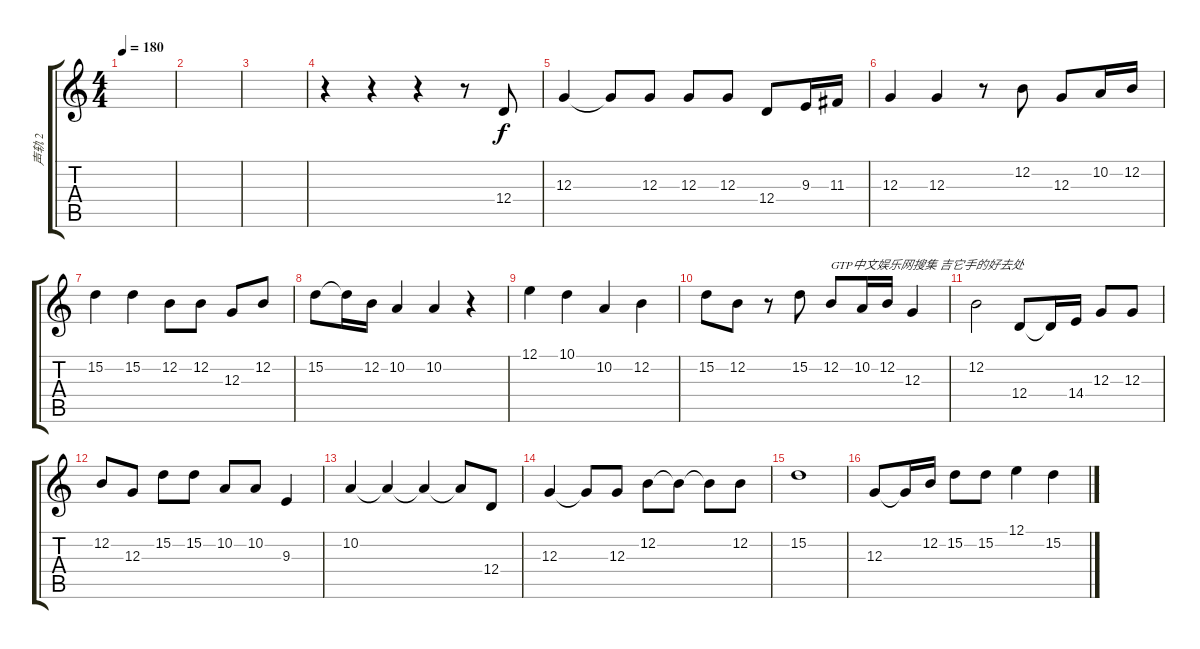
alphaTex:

\track ("声轨 2" "声轨 2") {instrument tenorsax}
\staff {score tabs}
\tuning (E4 B3 G3 D3 A2 E2) {hide}
\ts (4 4)
\tempo 180
\clef g2
\ks c
|
|
|
r.4 r.4 r.4 r.8 12.4.8 |
12.3.4 12.3{t}.8 12.3.8 12.3.8 12.3.8 12.4.8 9.3.16 11.3.16 |
12.3.4 12.3.4 r.8 12.2.8 12.3.8 10.2.16 12.2.16 |
15.2.4 15.2.4 12.2.8 12.2.8 12.3.8 12.2.8 |
15.2.8 15.2{t}.16 12.2.16 10.2.4 10.2.4 r.4 |
12.1.4 10.1.4 10.2.4 12.2.4 |
15.2.8 12.2.8 r.8 15.2.8 12.2.8{txt "GTP中文娱乐网搜集 吉它手的好去处"} 10.2.16 12.2.16 12.3.4 |
12.2.2 12.4.8 12.4{t}.16 14.4.16 12.3.8 12.3.8 |
12.2.8 12.3.8 15.2.8 15.2.8 10.2.8 10.2.8 9.3.4 |
10.2.4 10.2{t}.4 10.2{t}.4 10.2{t}.8 12.4.8 |
12.3.4 12.3{t}.8 12.3.8 12.2.8 12.2{t}.8 12.2{t}.8 12.2.8 |
15.2.1 |
12.3.8 12.3{t}.16 12.2.16 15.2.8 15.2.8 12.1.4 15.2.4
